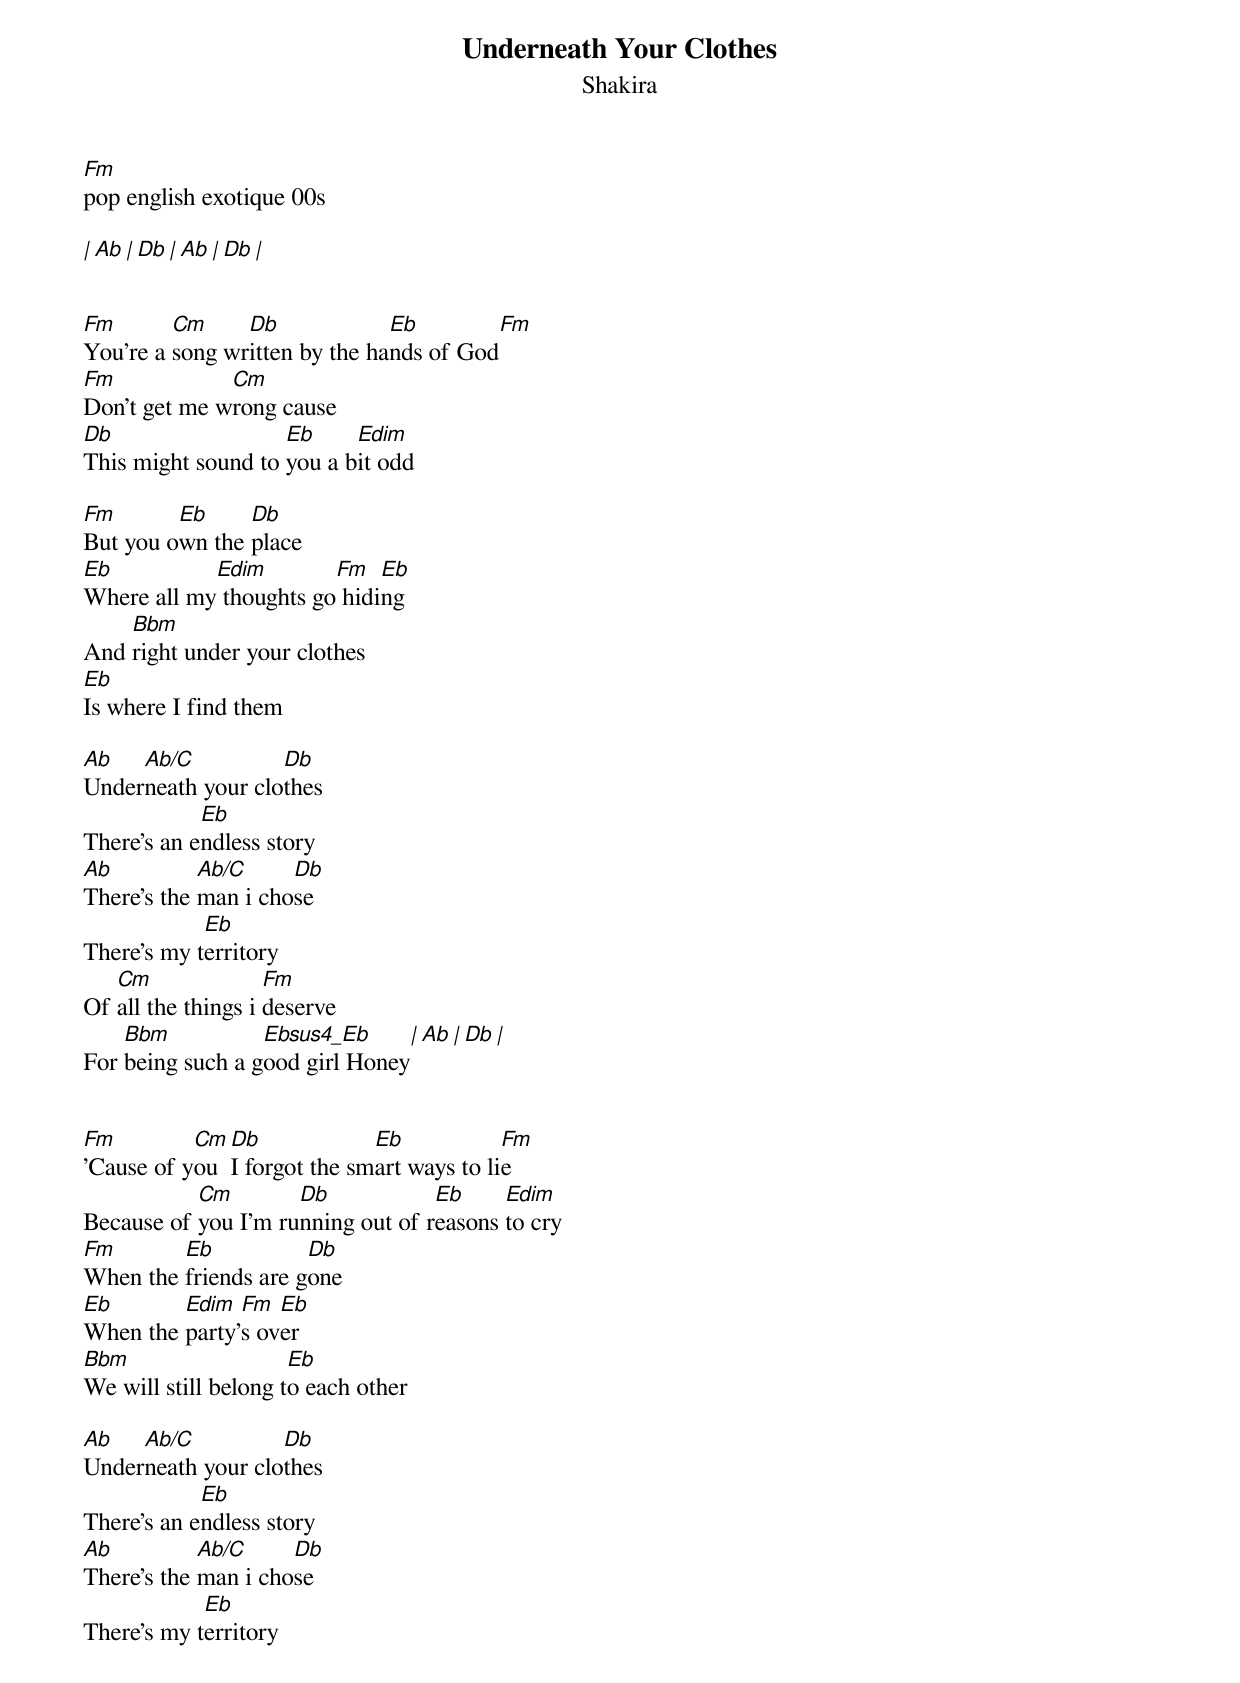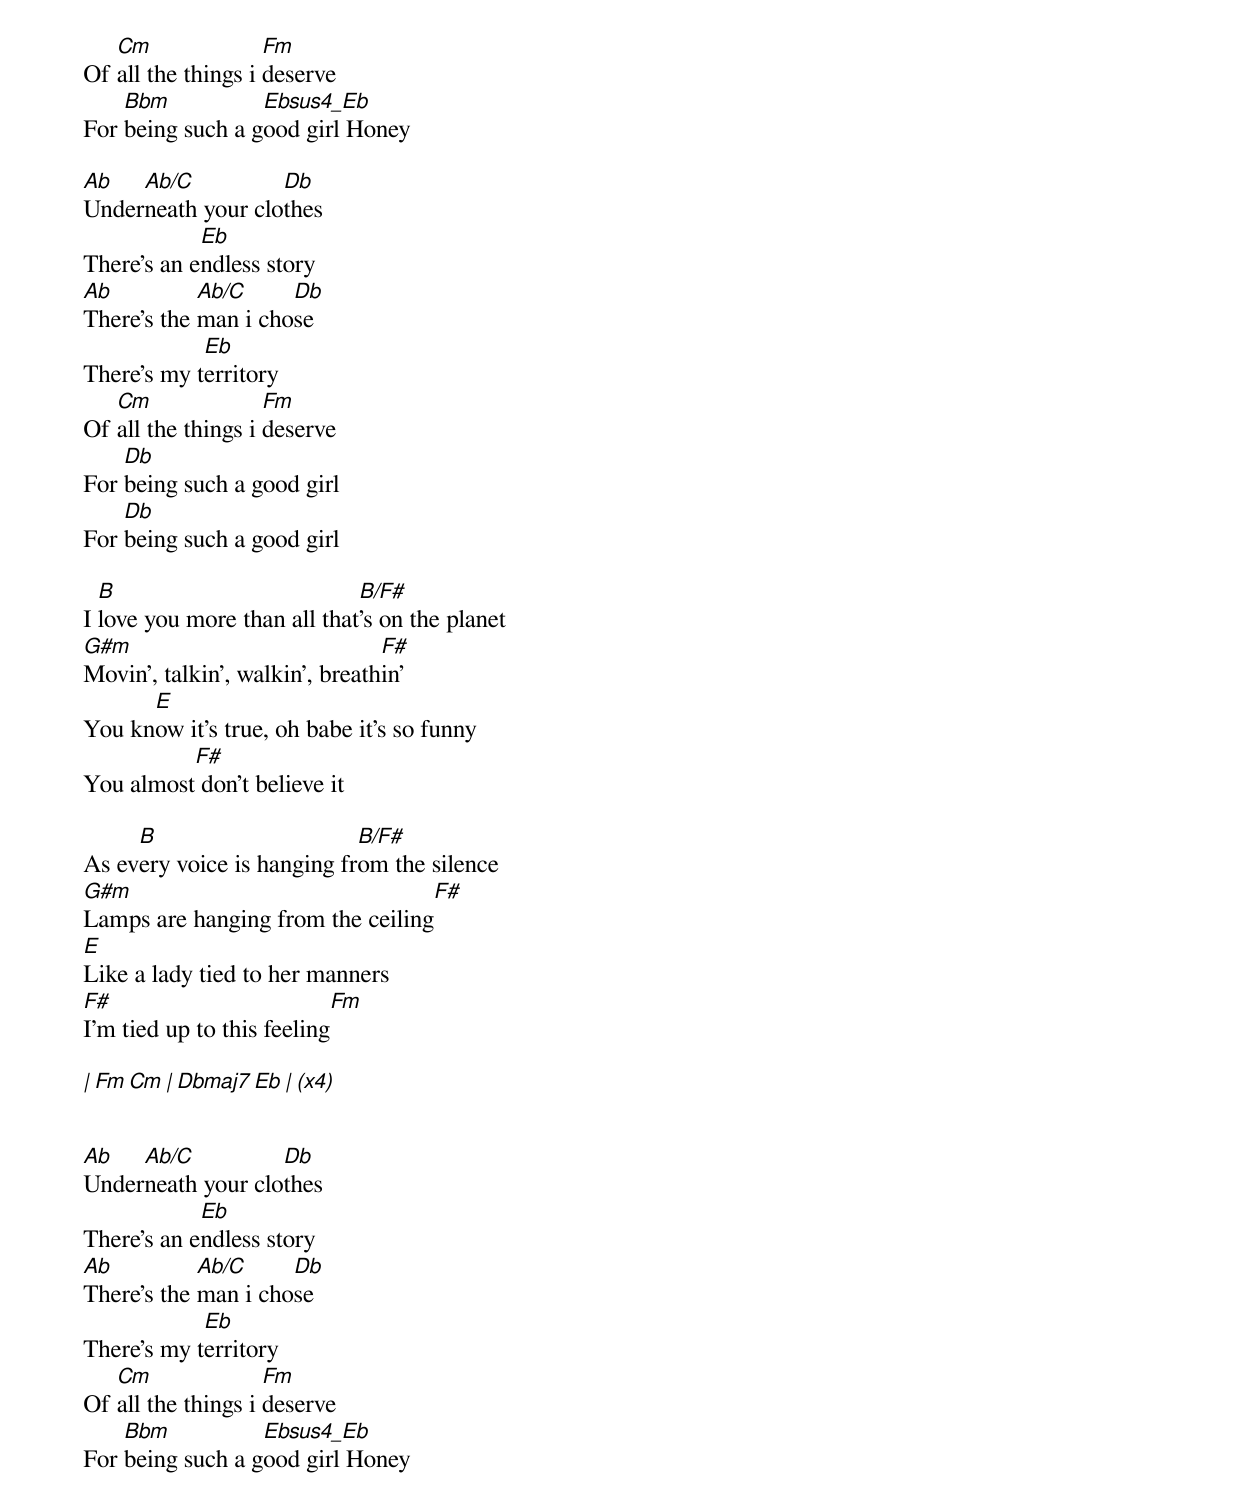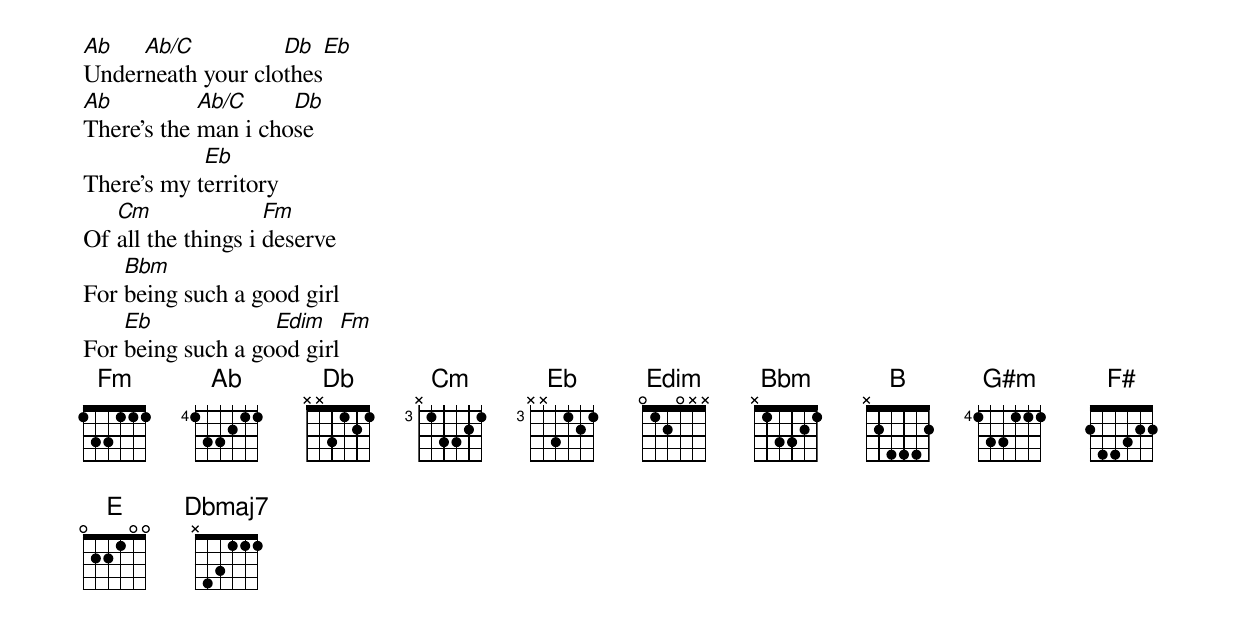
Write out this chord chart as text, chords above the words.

Underneath Your Clothes
Shakira
Fm
pop english exotique 00s

| Ab     | Db     | Ab     | Db     |


Fm       Cm     Db             Eb        Fm
You're a song written by the hands of God
Fm            Cm
Don't get me wrong cause
Db                  Eb     Edim
This might sound to you a bit odd

Fm       Eb     Db
But you own the place
Eb          Edim        Fm   Eb
Where all my thoughts go hiding
    Bbm
And right under your clothes
Eb
Is where I find them

Ab   Ab/C          Db
Underneath your clothes
            Eb
There's an endless story
Ab          Ab/C     Db
There's the man i chose
            Eb
There's my territory
   Cm               Fm
Of all the things i deserve
    Bbm           Ebsus4_Eb     |  Ab    | Db     |
For being such a good girl Honey


Fm         Cm Db             Eb            Fm
'Cause of you I forgot the smart ways to lie
           Cm        Db            Eb     Edim
Because of you I'm running out of reasons to cry
Fm       Eb           Db
When the friends are gone
Eb       Edim  Fm  Eb
When the party's over
Bbm                   Eb
We will still belong to each other

Ab   Ab/C          Db
Underneath your clothes
            Eb
There's an endless story
Ab          Ab/C     Db
There's the man i chose
            Eb
There's my territory
   Cm               Fm
Of all the things i deserve
    Bbm           Ebsus4_Eb
For being such a good girl Honey

Ab   Ab/C          Db
Underneath your clothes
            Eb
There's an endless story
Ab          Ab/C     Db
There's the man i chose
            Eb
There's my territory
   Cm               Fm
Of all the things i deserve
    Db
For being such a good girl
    Db
For being such a good girl

  B                          B/F#
I love you more than all that's on the planet
G#m                             F#
Movin’, talkin’, walkin’, breathin’
      E
You know it's true, oh babe it's so funny
          F#
You almost don't believe it

     B                      B/F#
As every voice is hanging from the silence
G#m                                    F#
Lamps are hanging from the ceiling
E
Like a lady tied to her manners
F#                             Fm
I'm tied up to this feeling

| Fm    Cm    | Dbmaj7   Eb    | (x4)


Ab   Ab/C          Db
Underneath your clothes
            Eb
There's an endless story
Ab          Ab/C     Db
There's the man i chose
            Eb
There's my territory
   Cm               Fm
Of all the things i deserve
    Bbm           Ebsus4_Eb
For being such a good girl Honey

Ab   Ab/C          Db    Eb
Underneath your clothes
Ab          Ab/C     Db
There's the man i chose
            Eb
There's my territory
   Cm               Fm
Of all the things i deserve
    Bbm
For being such a good girl
    Eb             Edim   Fm
For being such a good girl
